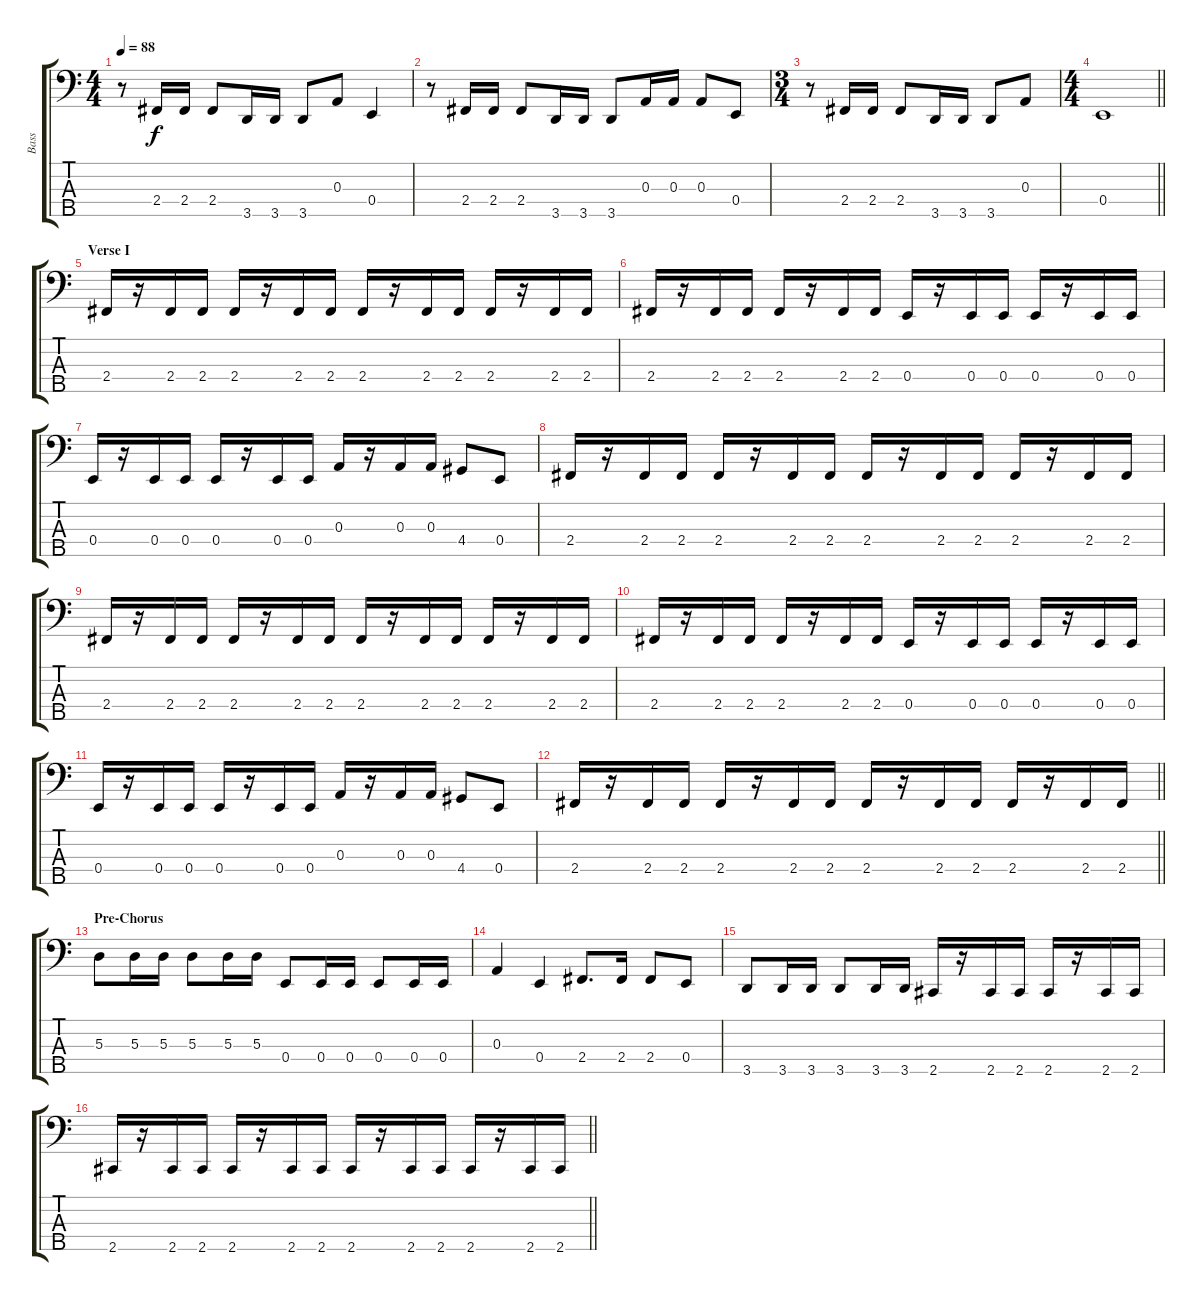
\track ("Bass" "Bass") {instrument electricbassfinger}
\staff {score tabs}
\tuning (G2 D2 A1 E1 B0) {hide}
\ts (4 4)
\tempo 88
\clef f4
\ks c
r.8{dy f} 2.4.16 2.4.16 2.4.8 3.5.16 3.5.16 3.5.8 0.3.8 0.4.4 |
r.8 2.4.16 2.4.16 2.4.8 3.5.16 3.5.16 3.5.8 0.3.16 0.3.16 0.3.8 0.4.8 |
\ts (3 4)
r.8 2.4.16 2.4.16 2.4.8 3.5.16 3.5.16 3.5.8 0.3.8 |
\ts (4 4)
\barLineRight lightlight
0.4.1 |
\section ("" "Verse I")
2.4.16 r.16 2.4.16 2.4.16 2.4.16 r.16 2.4.16 2.4.16 2.4.16 r.16 2.4.16 2.4.16 2.4.16 r.16 2.4.16 2.4.16 |
2.4.16 r.16 2.4.16 2.4.16 2.4.16 r.16 2.4.16 2.4.16 0.4.16 r.16 0.4.16 0.4.16 0.4.16 r.16 0.4.16 0.4.16 |
0.4.16 r.16 0.4.16 0.4.16 0.4.16 r.16 0.4.16 0.4.16 0.3.16 r.16 0.3.16 0.3.16 4.4.8 0.4.8 |
2.4.16 r.16 2.4.16 2.4.16 2.4.16 r.16 2.4.16 2.4.16 2.4.16 r.16 2.4.16 2.4.16 2.4.16 r.16 2.4.16 2.4.16 |
2.4.16 r.16 2.4.16 2.4.16 2.4.16 r.16 2.4.16 2.4.16 2.4.16 r.16 2.4.16 2.4.16 2.4.16 r.16 2.4.16 2.4.16 |
2.4.16 r.16 2.4.16 2.4.16 2.4.16 r.16 2.4.16 2.4.16 0.4.16 r.16 0.4.16 0.4.16 0.4.16 r.16 0.4.16 0.4.16 |
0.4.16 r.16 0.4.16 0.4.16 0.4.16 r.16 0.4.16 0.4.16 0.3.16 r.16 0.3.16 0.3.16 4.4.8 0.4.8 |
\barLineRight lightlight
2.4.16 r.16 2.4.16 2.4.16 2.4.16 r.16 2.4.16 2.4.16 2.4.16 r.16 2.4.16 2.4.16 2.4.16 r.16 2.4.16 2.4.16 |
\section ("" "Pre-Chorus")
5.3.8 5.3.16 5.3.16 5.3.8 5.3.16 5.3.16 0.4.8 0.4.16 0.4.16 0.4.8 0.4.16 0.4.16 |
0.3.4 0.4.4 2.4.8{d} 2.4.16 2.4.8 0.4.8 |
3.5.8 3.5.16 3.5.16 3.5.8 3.5.16 3.5.16 2.5.16 r.16 2.5.16 2.5.16 2.5.16 r.16 2.5.16 2.5.16 |
\barLineRight lightlight
2.5.16 r.16 2.5.16 2.5.16 2.5.16 r.16 2.5.16 2.5.16 2.5.16 r.16 2.5.16 2.5.16 2.5.16 r.16 2.5.16 2.5.16
